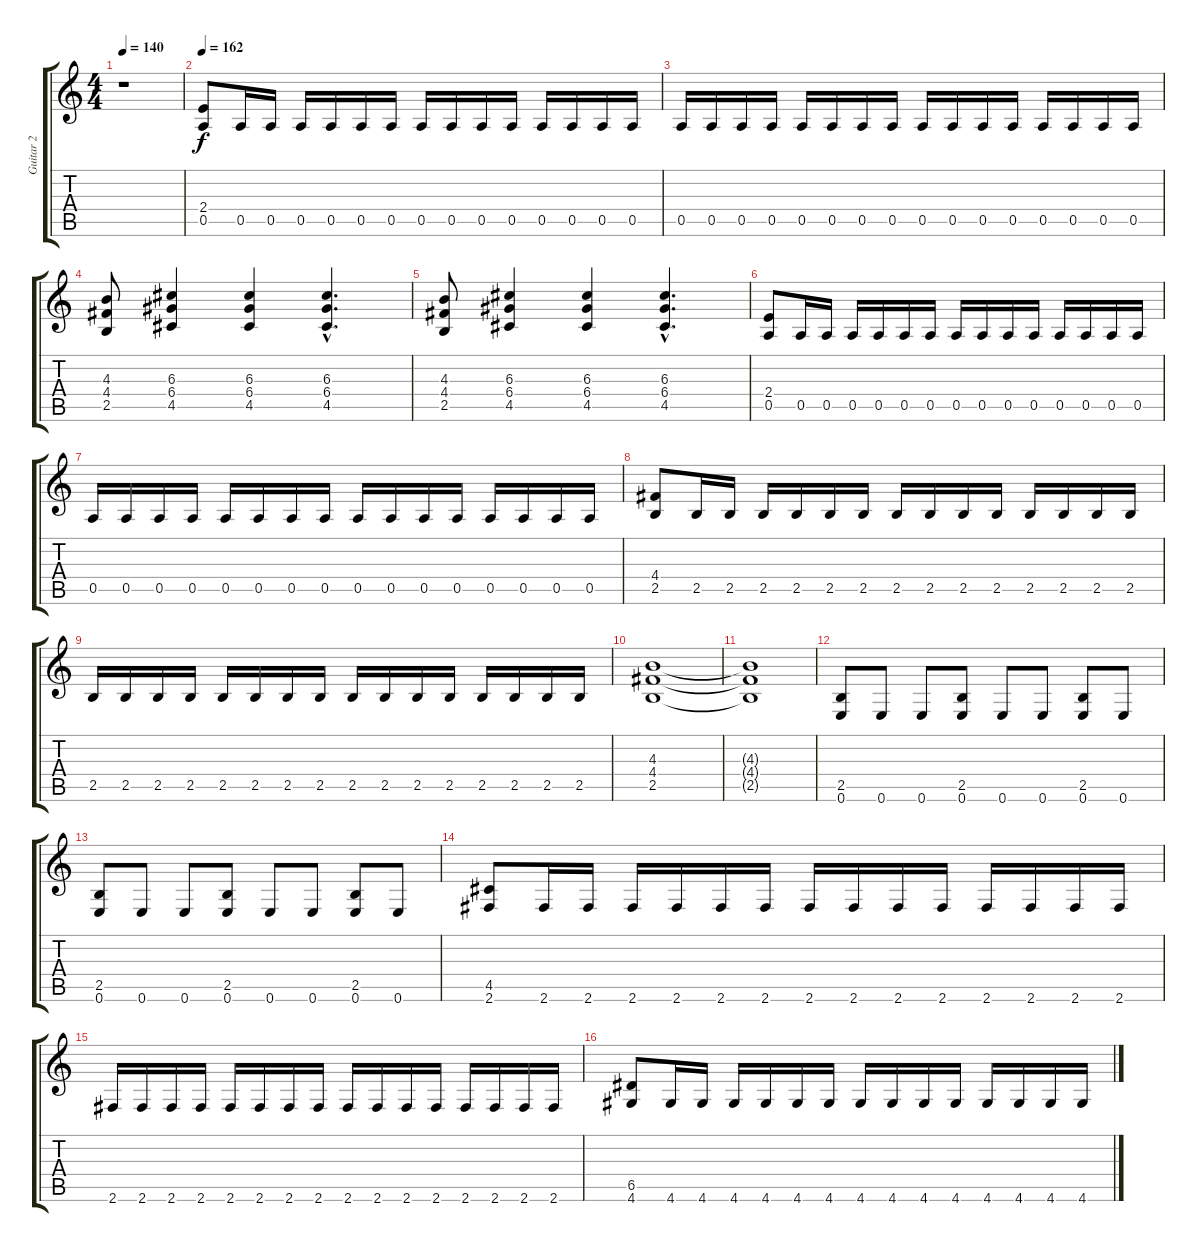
\track ("Guitar 2" "Guitar 2") {instrument distortionguitar}
\staff {score tabs}
\tuning (E4 B3 G3 D3 A2 E2) {hide}
\ts (4 4)
\tempo 140
\clef g2
\ks c
r.1{dy f} |
\section ("" "")
\tempo 162
(2.4 0.5).8{volume 14 instrument distortionguitar} 0.5.16 0.5.16 0.5.16 0.5.16 0.5.16 0.5.16 0.5.16 0.5.16 0.5.16 0.5.16 0.5.16 0.5.16 0.5.16 0.5.16 |
0.5.16 0.5.16 0.5.16 0.5.16 0.5.16 0.5.16 0.5.16 0.5.16 0.5.16 0.5.16 0.5.16 0.5.16 0.5.16 0.5.16 0.5.16 0.5.16 |
(4.3 4.4 2.5).8 (6.3 6.4 4.5).4 (6.3 6.4 4.5).4 (6.3{hac} 6.4{hac} 4.5{hac}).4{d} |
(4.3 4.4 2.5).8 (6.3 6.4 4.5).4 (6.3 6.4 4.5).4 (6.3{hac} 6.4{hac} 4.5{hac}).4{d} |
(2.4 0.5).8 0.5.16 0.5.16 0.5.16 0.5.16 0.5.16 0.5.16 0.5.16 0.5.16 0.5.16 0.5.16 0.5.16 0.5.16 0.5.16 0.5.16 |
0.5.16 0.5.16 0.5.16 0.5.16 0.5.16 0.5.16 0.5.16 0.5.16 0.5.16 0.5.16 0.5.16 0.5.16 0.5.16 0.5.16 0.5.16 0.5.16 |
(4.4 2.5).8 2.5.16 2.5.16 2.5.16 2.5.16 2.5.16 2.5.16 2.5.16 2.5.16 2.5.16 2.5.16 2.5.16 2.5.16 2.5.16 2.5.16 |
2.5.16 2.5.16 2.5.16 2.5.16 2.5.16 2.5.16 2.5.16 2.5.16 2.5.16 2.5.16 2.5.16 2.5.16 2.5.16 2.5.16 2.5.16 2.5.16 |
(4.3 4.4 2.5).1 |
(4.3{t} 4.4{t} 2.5{t}).1 |
(2.5 0.6).8 0.6.8 0.6.8 (2.5 0.6).8 0.6.8 0.6.8 (2.5 0.6).8 0.6.8 |
(2.5 0.6).8 0.6.8 0.6.8 (2.5 0.6).8 0.6.8 0.6.8 (2.5 0.6).8 0.6.8 |
(4.5 2.6).8 2.6.16 2.6.16 2.6.16 2.6.16 2.6.16 2.6.16 2.6.16 2.6.16 2.6.16 2.6.16 2.6.16 2.6.16 2.6.16 2.6.16 |
2.6.16 2.6.16 2.6.16 2.6.16 2.6.16 2.6.16 2.6.16 2.6.16 2.6.16 2.6.16 2.6.16 2.6.16 2.6.16 2.6.16 2.6.16 2.6.16 |
(6.5 4.6).8 4.6.16 4.6.16 4.6.16 4.6.16 4.6.16 4.6.16 4.6.16 4.6.16 4.6.16 4.6.16 4.6.16 4.6.16 4.6.16 4.6.16
